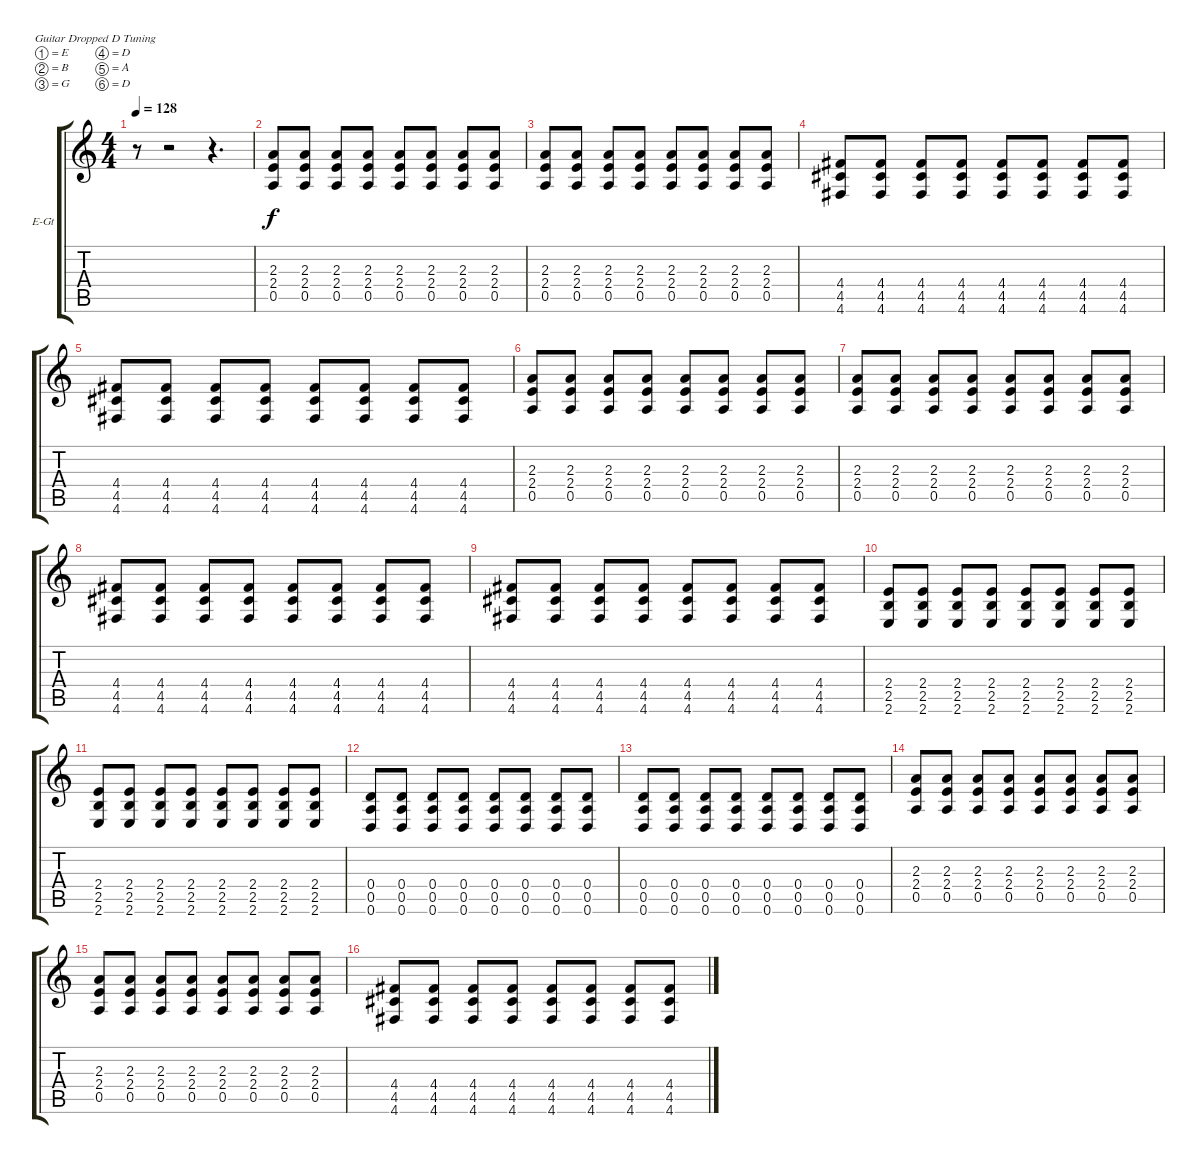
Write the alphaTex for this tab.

\bracketExtendMode groupsimilarinstruments
\firstSystemTrackNameOrientation horizontal
\otherSystemsTrackNameOrientation horizontal
\track ("Overdriven-guitar (Richard)" "E-Gt") {instrument overdrivenguitar}
\staff {score tabs}
\tuning (E4 B3 G3 D3 A2 D2)
\ts (4 4)
\tempo 128
\clef g2
\ks c
r.8{dy f} r.2 r.4{d} |
(2.3 2.4 0.5).8 (2.3 2.4 0.5).8 (2.3 2.4 0.5).8 (2.3 2.4 0.5).8 (2.3 2.4 0.5).8 (2.3 2.4 0.5).8 (2.3 2.4 0.5).8 (2.3 2.4 0.5).8 |
(2.3 2.4 0.5).8 (2.3 2.4 0.5).8 (2.3 2.4 0.5).8 (2.3 2.4 0.5).8 (2.3 2.4 0.5).8 (2.3 2.4 0.5).8 (2.3 2.4 0.5).8 (2.3 2.4 0.5).8 |
(4.4 4.5 4.6).8 (4.4 4.5 4.6).8 (4.4 4.5 4.6).8 (4.4 4.5 4.6).8 (4.4 4.5 4.6).8 (4.4 4.5 4.6).8 (4.4 4.5 4.6).8 (4.4 4.5 4.6).8 |
(4.4 4.5 4.6).8 (4.4 4.5 4.6).8 (4.4 4.5 4.6).8 (4.4 4.5 4.6).8 (4.4 4.5 4.6).8 (4.4 4.5 4.6).8 (4.4 4.5 4.6).8 (4.4 4.5 4.6).8 |
(2.3 2.4 0.5).8 (2.3 2.4 0.5).8 (2.3 2.4 0.5).8 (2.3 2.4 0.5).8 (2.3 2.4 0.5).8 (2.3 2.4 0.5).8 (2.3 2.4 0.5).8 (2.3 2.4 0.5).8 |
(2.3 2.4 0.5).8 (2.3 2.4 0.5).8 (2.3 2.4 0.5).8 (2.3 2.4 0.5).8 (2.3 2.4 0.5).8 (2.3 2.4 0.5).8 (2.3 2.4 0.5).8 (2.3 2.4 0.5).8 |
(4.4 4.5 4.6).8 (4.4 4.5 4.6).8 (4.4 4.5 4.6).8 (4.4 4.5 4.6).8 (4.4 4.5 4.6).8 (4.4 4.5 4.6).8 (4.4 4.5 4.6).8 (4.4 4.5 4.6).8 |
(4.4 4.5 4.6).8 (4.4 4.5 4.6).8 (4.4 4.5 4.6).8 (4.4 4.5 4.6).8 (4.4 4.5 4.6).8 (4.4 4.5 4.6).8 (4.4 4.5 4.6).8 (4.4 4.5 4.6).8 |
(2.4 2.5 2.6).8 (2.4 2.5 2.6).8 (2.4 2.5 2.6).8 (2.4 2.5 2.6).8 (2.4 2.5 2.6).8 (2.4 2.5 2.6).8 (2.4 2.5 2.6).8 (2.4 2.5 2.6).8 |
(2.4 2.5 2.6).8 (2.4 2.5 2.6).8 (2.4 2.5 2.6).8 (2.4 2.5 2.6).8 (2.4 2.5 2.6).8 (2.4 2.5 2.6).8 (2.4 2.5 2.6).8 (2.4 2.5 2.6).8 |
(0.4 0.5 0.6).8 (0.4 0.5 0.6).8 (0.4 0.5 0.6).8 (0.4 0.5 0.6).8 (0.4 0.5 0.6).8 (0.4 0.5 0.6).8 (0.4 0.5 0.6).8 (0.4 0.5 0.6).8 |
(0.4 0.5 0.6).8 (0.4 0.5 0.6).8 (0.4 0.5 0.6).8 (0.4 0.5 0.6).8 (0.4 0.5 0.6).8 (0.4 0.5 0.6).8 (0.4 0.5 0.6).8 (0.4 0.5 0.6).8 |
(2.3 2.4 0.5).8 (2.3 2.4 0.5).8 (2.3 2.4 0.5).8 (2.3 2.4 0.5).8 (2.3 2.4 0.5).8 (2.3 2.4 0.5).8 (2.3 2.4 0.5).8 (2.3 2.4 0.5).8 |
(2.3 2.4 0.5).8 (2.3 2.4 0.5).8 (2.3 2.4 0.5).8 (2.3 2.4 0.5).8 (2.3 2.4 0.5).8 (2.3 2.4 0.5).8 (2.3 2.4 0.5).8 (2.3 2.4 0.5).8 |
(4.4 4.5 4.6).8 (4.4 4.5 4.6).8 (4.4 4.5 4.6).8 (4.4 4.5 4.6).8 (4.4 4.5 4.6).8 (4.4 4.5 4.6).8 (4.4 4.5 4.6).8 (4.4 4.5 4.6).8
